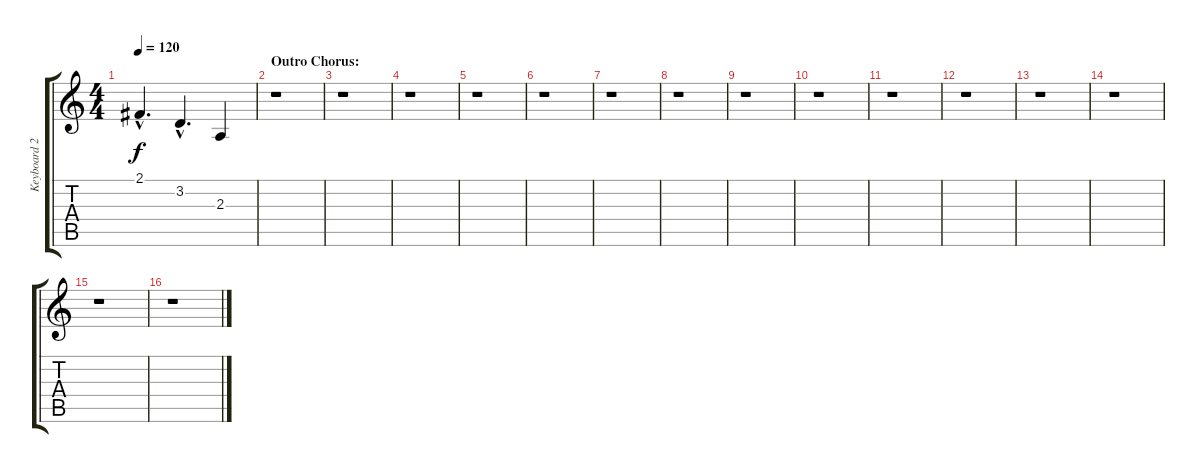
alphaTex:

\track ("Keyboard 2" "Keyboard 2") {instrument glockenspiel}
\staff {score tabs}
\tuning (E4 B3 G3 D3 A2 E2) {hide}
\ts (4 4)
\tempo 120
\clef g2
\ks c
2.1{hac}.4{d dy f} 3.2{hac}.4{d} 2.3.4 |
\section ("" "Outro Chorus:")
r.1 |
r.1 |
r.1 |
r.1 |
r.1 |
r.1 |
r.1 |
r.1 |
r.1 |
r.1 |
r.1 |
r.1 |
r.1 |
r.1 |
r.1
